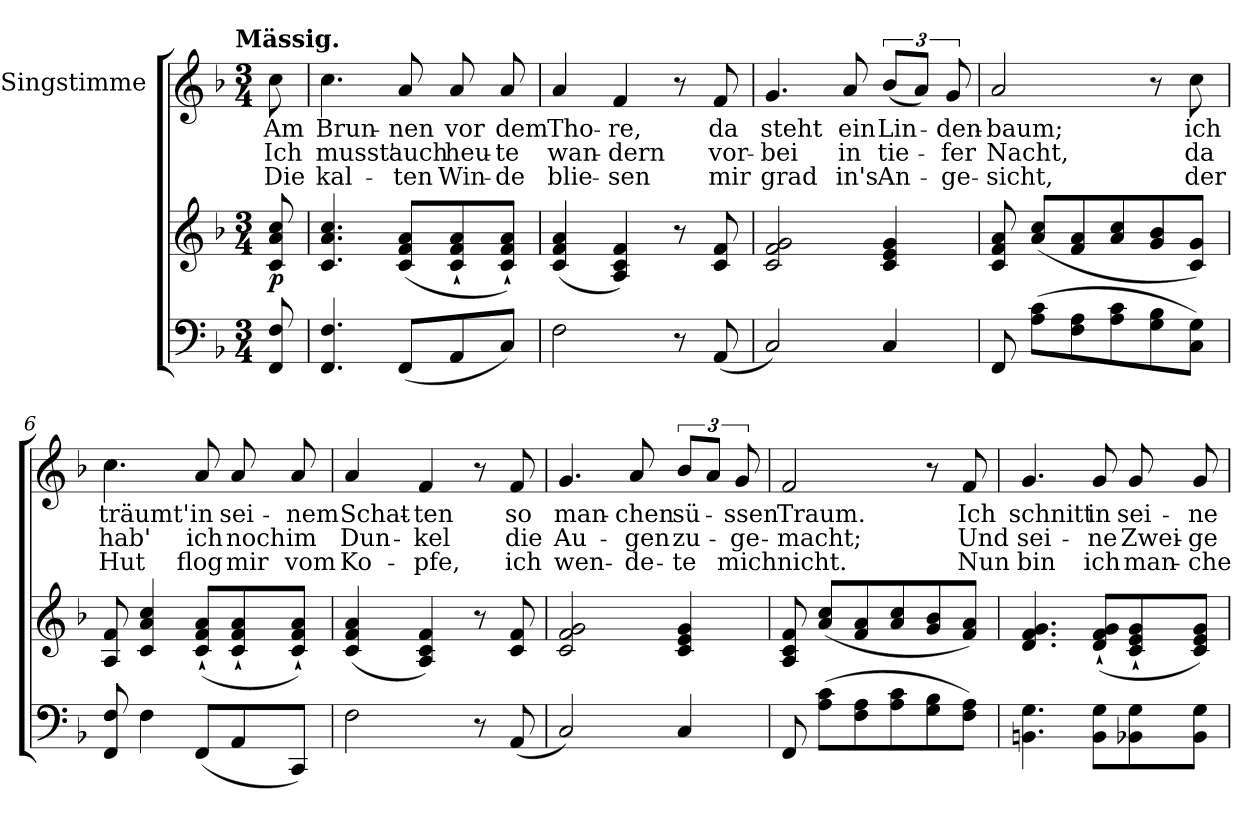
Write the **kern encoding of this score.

**kern	**kern	**dynam	**kern	**text	**text	**text
*part2	*part2	*part2	*part1	*part1	*part1	*part1
*staff3	*staff2	*staff2/3	*staff1	*staff1	*staff1	*staff1
*	*	*	*I"Singstimme	*	*	*
*clefF4	*clefG2	*	*clefG2	*	*	*
*k[b-]	*k[b-]	*	*k[b-]	*	*	*
!!LO:TX:omd:t=Mässig.
*M3/4	*M3/4	*	*M3/4	*	*	*
=1	=1	=1	=1	=1	=1	=1
!	!	!LO:DY:b	!	!	!	!
8F/ 8FF/	8cc/ 8a/ 8c/	p	8cc\	Am	Ich	Die
=2	=2	=2	=2	=2	=2	=2
4.F/ 4.FF/	4.cc/ 4.a/ 4.c/	.	4.cc\	Brun-	musst'	kal-
(<8FF/L	(<8a/ 8f/ 8c/L	.	8a/	-nen	auch	-ten
8AA/	8a''/ 8f''/ 8c''/	.	8a/	vor	heu-	Win-
8C/J)	8a''/ 8f''/ 8c''/J)	.	8a/	dem	-te	-de
=3	=3	=3	=3	=3	=3	=3
2F\	(<4a/ 4f/ 4c/	.	4a/	Tho-	wan-	blie-
.	4f/ 4c/ 4A/)	.	4f/	-re,	-dern	-sen
8r	8r	.	8r	.	.	.
(<8AA/	8f/ 8c/	.	8f/	da	vor-	mir
=4	=4	=4	=4	=4	=4	=4
2C/)	2g/ 2f/ 2c/	.	4.g/	steht	-bei	grad
.	.	.	8a/	ein	in	in's
4C/	4g/ 4e/ 4c/	.	(<12b-/L	Lin-	tie-	An-
.	.	.	12a/J)	.	.	.
.	.	.	12g/	den-	-fer	ge-
=5	=5	=5	=5	=5	=5	=5
8FF/	8a/ 8f/ 8c/	.	2a/	-baum;	Nacht,	-sicht,
(>8c\ 8A\L	(<8cc/ 8a/L	.	.	.	.	.
8A\ 8F\	8a/ 8f/	.	.	.	.	.
8c\ 8A\	8cc/ 8a/	.	.	.	.	.
8B-\ 8G\	8b-/ 8g/	.	8r	.	.	.
8G\ 8C\J)	8g/ 8c/J)	.	8cc\	ich	da	der
!!LO:LB:g=z
=6	=6	=6	=6	=6	=6	=6
8F/ 8FF/	8f/ 8A/	.	4.cc\	träumt'	hab'	Hut
4F\	4cc/ 4a/ 4c/	.	.	.	.	.
(<8FF/L	(<8a''/ 8f''/ 8c''/L	.	8a/	in	ich	flog
8AA/	8a''/ 8f''/ 8c''/	.	8a/	sei-	noch	mir
8CC/J)	8a''/ 8f''/ 8c''/J)	.	8a/	-nem	im	vom
=7	=7	=7	=7	=7	=7	=7
2F\	(<4a/ 4f/ 4c/	.	4a/	Schat-	Dun-	Ko-
.	4f/ 4c/ 4A/)	.	4f/	-ten	-kel	-pfe,
8r	8r	.	8r	.	.	.
(<8AA/	8f/ 8c/	.	8f/	so	die	ich
=8	=8	=8	=8	=8	=8	=8
2C/)	2g/ 2f/ 2c/	.	4.g/	man-	Au-	wen-
.	.	.	8a/	-chen	-gen	-de-
4C/	4g/ 4e/ 4c/	.	12b-/L	sü-	zu-	-te
.	.	.	12a/J	.	.	.
.	.	.	12g/	-ssen	-ge-	mich
=9	=9	=9	=9	=9	=9	=9
8FF/	8f/ 8c/ 8A/	.	2f/	Traum.	-macht;	nicht.
(>8c\ 8A\L	(<8cc/ 8a/L	.	.	.	.	.
8A\ 8F\	8a/ 8f/	.	.	.	.	.
8c\ 8A\	8cc/ 8a/	.	.	.	.	.
8B-\ 8G\	8b-/ 8g/	.	8r	.	.	.
8A\ 8F\J)	8a/ 8f/J)	.	8f/	Ich	Und	Nun
=10	=10	=10	=10	=10	=10	=10
4.G\ 4.BBn\	4.g/ 4.f/ 4.d/	.	4.g/	schnitt	sei-	bin
8G\ 8BB\L	(<8g''/ 8f''/ 8d''/L	.	8g/	in	-ne	ich
8G\ 8BB-X\	8g''/ 8e''/ 8c''/	.	8g/	sei-	Zwei--	man-
8G\ 8BB-\J	8g/ 8e/ 8c/J)	.	8g/	-ne	-ge	-che
=	=	=	=	=	=	=
*-	*-	*-	*-	*-	*-	*-
